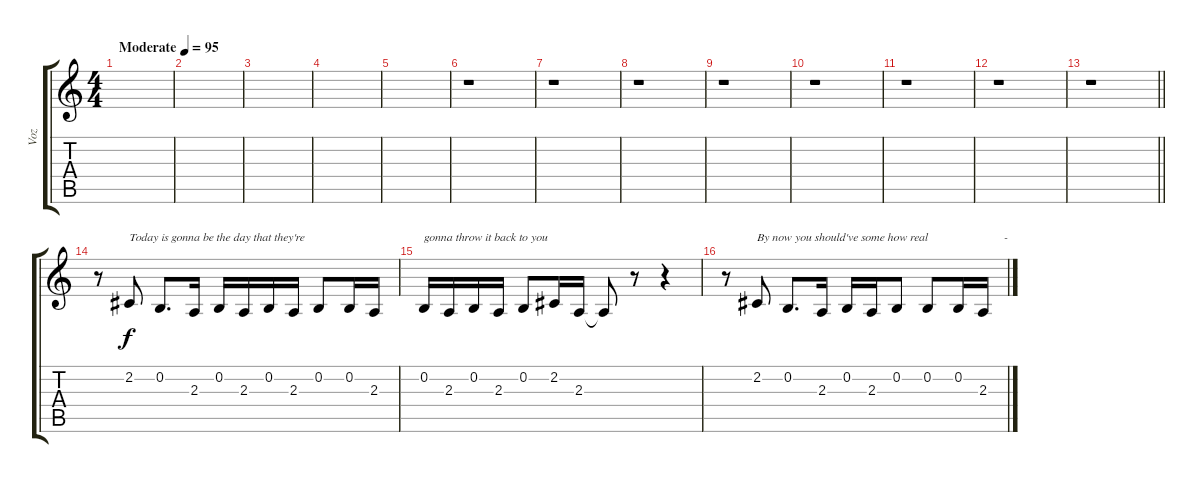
\track ("Voz" "Voz") {instrument clarinet}
\staff {score tabs}
\tuning (E4 B3 G3 D3 A2 E2) {hide}
\ts (4 4)
\tempo (95 "Moderate")
\clef g2
\ks c
|
|
|
|
|
r.1 |
r.1 |
r.1 |
r.1 |
r.1 |
r.1 |
r.1 |
\barLineRight lightlight
r.1 |
r.8 2.2.8{txt "Today is gonna be the day that they're"} 0.2.8{d} 2.3.16 0.2.16 2.3.16 0.2.16 2.3.16 0.2.8 0.2.16 2.3.16 |
0.2.16{txt "gonna throw it back to you"} 2.3.16 0.2.16 2.3.16 0.2.8 2.2.16 2.3.16 2.3{t}.8 r.8 r.4 |
r.8 2.2.8{txt "By now you should've some how real"} 0.2.8{d} 2.3.16 0.2.16 2.3.16 0.2.8 0.2.8 0.2.16 2.3.16{txt "       -"}
